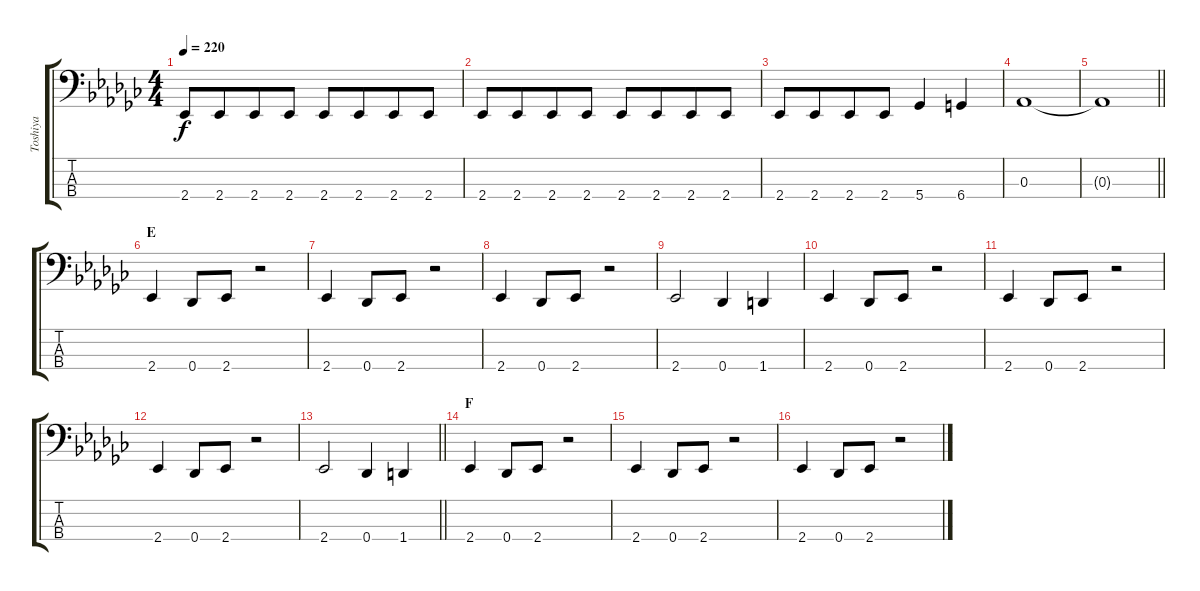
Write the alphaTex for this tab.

\track ("Toshiya" "Toshiya") {instrument electricbasspick}
\staff {score tabs}
\tuning (Gb2 Db2 Ab1 Db1) {hide}
\ts (4 4)
\tempo 220
\clef f4
\ks ebminor
2.4.8{dy f} 2.4.8{beam merge} 2.4.8 2.4.8 2.4.8 2.4.8{beam merge} 2.4.8 2.4.8 |
2.4.8 2.4.8{beam merge} 2.4.8 2.4.8 2.4.8 2.4.8{beam merge} 2.4.8 2.4.8 |
2.4.8 2.4.8{beam merge} 2.4.8 2.4.8 5.4.4 6.4.4 |
0.3.1 |
\barLineRight lightlight
0.3{t}.1 |
\section ("" "E")
2.4.4 0.4.8 2.4.8 r.2 |
2.4.4 0.4.8 2.4.8 r.2 |
2.4.4 0.4.8 2.4.8 r.2 |
2.4.2 0.4.4 1.4.4 |
2.4.4 0.4.8 2.4.8 r.2 |
2.4.4 0.4.8 2.4.8 r.2 |
2.4.4 0.4.8 2.4.8 r.2 |
\barLineRight lightlight
2.4.2 0.4.4 1.4.4 |
\section ("" "F")
2.4.4 0.4.8 2.4.8 r.2 |
2.4.4 0.4.8 2.4.8 r.2 |
2.4.4 0.4.8 2.4.8 r.2
